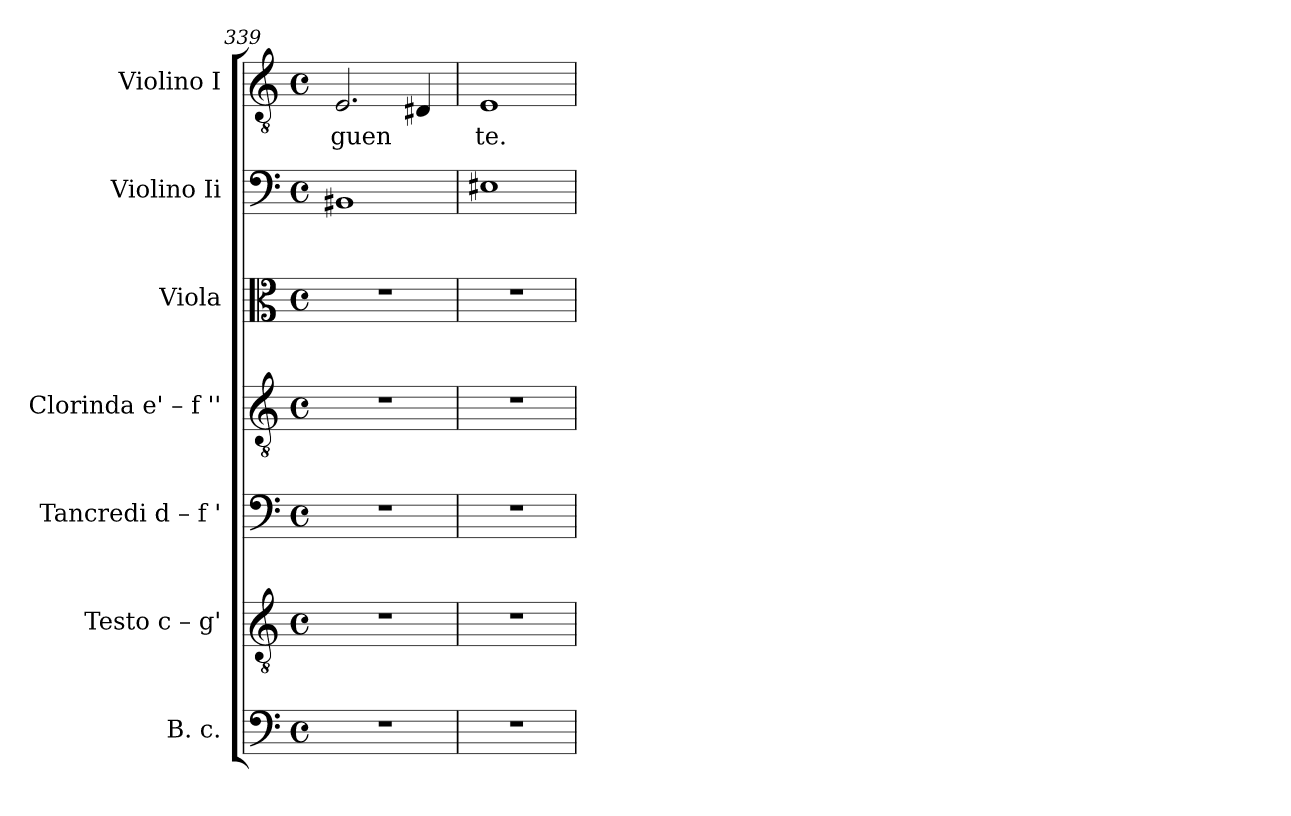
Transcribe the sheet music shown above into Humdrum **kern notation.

**kern	**kern	**kern	**kern	**kern	**kern	**kern	**text
*part7	*part6	*part5	*part4	*part3	*part2	*part1	*part1
*staff7	*staff6	*staff5	*staff4	*staff3	*staff2	*staff1	*staff1
*I"B. c.	*I"Testo  c – g'	*I"Tancredi  d – f '	*I"Clorinda  e' – f ''	*I"Viola	*I"Violino Ii	*I"Violino I	*
*clefF4	*clefGv2	*clefF4	*clefGv2	*clefC3	*clefF4	*clefGv2	*
*k[]	*k[]	*k[]	*k[]	*k[]	*k[]	*k[]	*
*C:	*C:	*C:	*C:	*C:	*C:	*C:	*
*M4/4	*M4/4	*M4/4	*M4/4	*M4/4	*M4/4	*M4/4	*
*met(c)	*met(c)	*met(c)	*met(c)	*met(c)	*met(c)	*met(c)	*
=339	=339	=339	=339	=339	=339	=339	=339
!	!	!	!	!	!	!	!LO:LY:b:cj
1r	1r	1r	1r	1r	1BB#	2.E/	guen
!	!	!	!	!	!	!	!LO:LY:b:cj
.	.	.	.	.	.	4D#X/	.
=340	=340	=340	=340	=340	=340	=340	=340
!	!	!	!	!	!	!	!LO:LY:b:cj
1r	1r	1r	1r	1r	1E#	1E	te.
=	=	=	=	=	=	=	=
*-	*-	*-	*-	*-	*-	*-	*-
